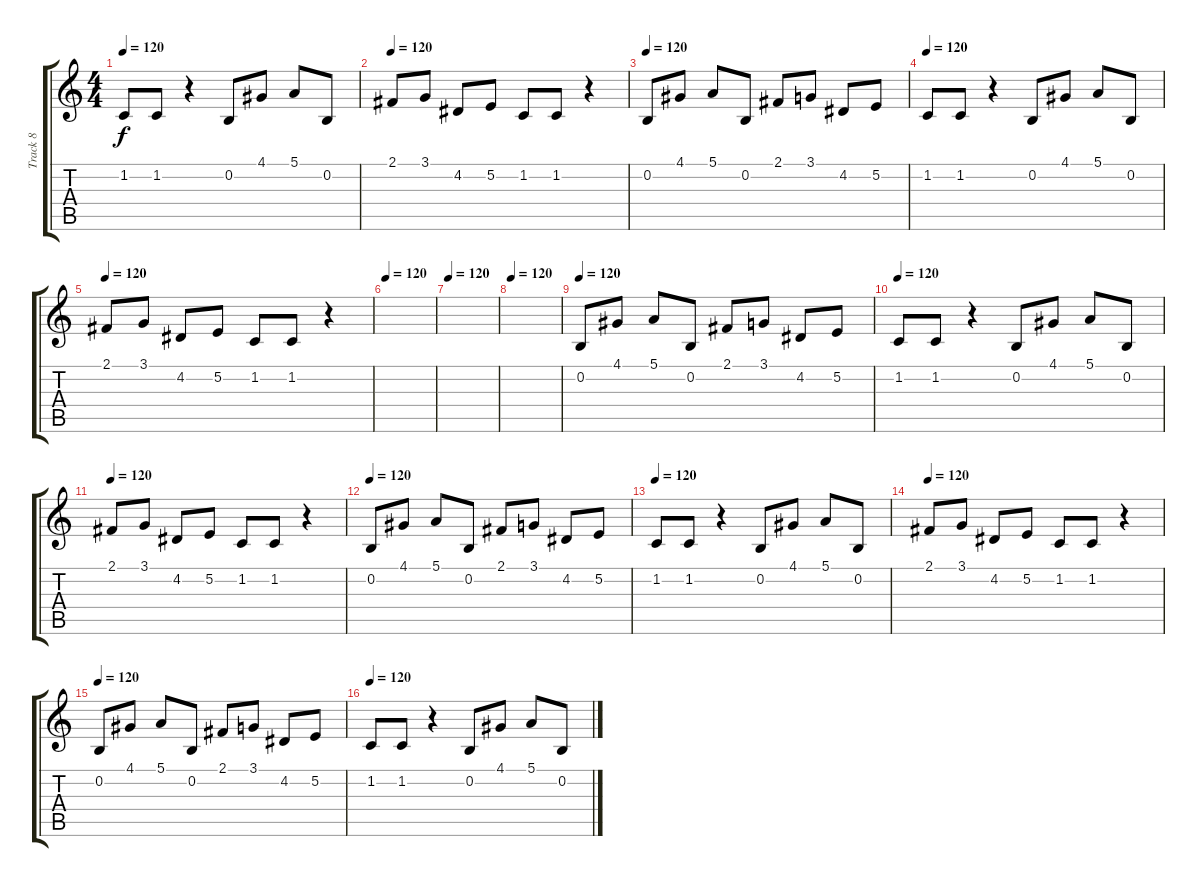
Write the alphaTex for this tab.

\track ("Track 8" "Track 8") {instrument stringensemble2}
\staff {score tabs}
\tuning (E4 B3 G3 D3 A2 E2) {hide}
\ts (4 4)
\tempo 120
\clef g2
\ks c
1.2.8{dy f volume 11} 1.2.8 r.4 0.2.8 4.1.8 5.1.8 0.2.8 |
\tempo 120
2.1.8 3.1.8 4.2.8 5.2.8 1.2.8 1.2.8 r.4 |
\tempo 120
0.2.8{volume 8} 4.1.8 5.1.8 0.2.8 2.1.8 3.1.8 4.2.8 5.2.8 |
\tempo 120
1.2.8 1.2.8 r.4 0.2.8 4.1.8 5.1.8 0.2.8 |
\tempo 120
2.1.8 3.1.8 4.2.8 5.2.8 1.2.8 1.2.8 r.4 |
\tempo 120
|
\tempo 120
|
\tempo 120
|
\tempo 120
0.2.8{volume 13} 4.1.8 5.1.8 0.2.8 2.1.8 3.1.8 4.2.8 5.2.8 |
\tempo 120
1.2.8 1.2.8 r.4 0.2.8 4.1.8 5.1.8 0.2.8 |
\tempo 120
2.1.8 3.1.8 4.2.8 5.2.8 1.2.8 1.2.8 r.4 |
\tempo 120
0.2.8 4.1.8 5.1.8 0.2.8 2.1.8 3.1.8 4.2.8 5.2.8 |
\tempo 120
1.2.8 1.2.8 r.4 0.2.8 4.1.8 5.1.8 0.2.8 |
\tempo 120
2.1.8 3.1.8 4.2.8 5.2.8 1.2.8 1.2.8 r.4 |
\tempo 120
0.2.8 4.1.8 5.1.8 0.2.8 2.1.8 3.1.8 4.2.8 5.2.8 |
\tempo 120
1.2.8 1.2.8 r.4 0.2.8 4.1.8 5.1.8 0.2.8
